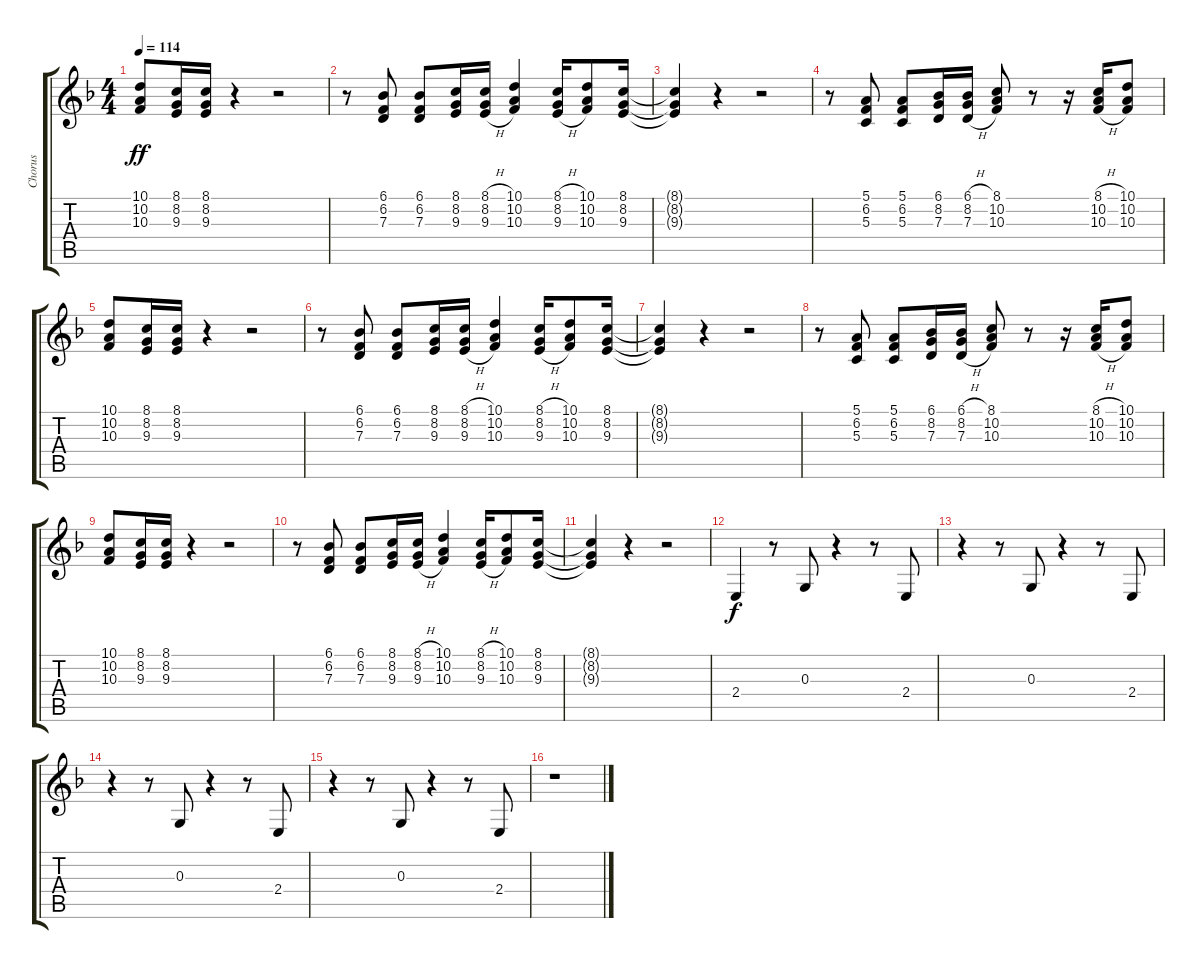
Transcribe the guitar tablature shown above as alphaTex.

\track ("Chorus" "Chorus") {instrument voiceoohs}
\staff {score tabs}
\tuning (E4 B3 G3 D3 A2 E2) {hide}
\ts (4 4)
\tempo 114
\clef g2
\ks f
(10.1 10.2 10.3).8{dy ff} (8.1 8.2 9.3).16 (8.1 8.2 9.3).16 r.4 r.2 |
r.8 (6.1 6.2 7.3).8 (6.1 6.2 7.3).8 (8.1 8.2 9.3).16 (8.1{h} 8.2{h} 9.3{h}).16 (10.1 10.2 10.3).4 (8.1{h} 8.2{h} 9.3{h}).16 (10.1 10.2 10.3).8 (8.1 8.2 9.3).16 |
(8.1{t} 8.2{t} 9.3{t}).4 r.4 r.2 |
r.8 (5.1 6.2 5.3).8{volume 16 instrument synthvoice} (5.1 6.2 5.3).8 (6.1 8.2 7.3).16 (6.1{h} 8.2{h} 7.3{h}).16 (8.1 10.2 10.3).8 r.8 r.16 (8.1{h} 10.2{h} 10.3{h}).16 (10.1 10.2 10.3).8 |
(10.1 10.2 10.3).8 (8.1 8.2 9.3).16 (8.1 8.2 9.3).16 r.4 r.2 |
r.8 (6.1 6.2 7.3).8 (6.1 6.2 7.3).8 (8.1 8.2 9.3).16 (8.1{h} 8.2{h} 9.3{h}).16 (10.1 10.2 10.3).4 (8.1{h} 8.2{h} 9.3{h}).16 (10.1 10.2 10.3).8 (8.1 8.2 9.3).16 |
(8.1{t} 8.2{t} 9.3{t}).4 r.4 r.2 |
r.8 (5.1 6.2 5.3).8{volume 16 instrument synthvoice} (5.1 6.2 5.3).8 (6.1 8.2 7.3).16 (6.1{h} 8.2{h} 7.3{h}).16 (8.1 10.2 10.3).8 r.8 r.16 (8.1{h} 10.2{h} 10.3{h}).16 (10.1 10.2 10.3).8 |
(10.1 10.2 10.3).8 (8.1 8.2 9.3).16 (8.1 8.2 9.3).16 r.4 r.2 |
r.8 (6.1 6.2 7.3).8 (6.1 6.2 7.3).8 (8.1 8.2 9.3).16 (8.1{h} 8.2{h} 9.3{h}).16 (10.1 10.2 10.3).4 (8.1{h} 8.2{h} 9.3{h}).16 (10.1 10.2 10.3).8 (8.1 8.2 9.3).16 |
(8.1{t} 8.2{t} 9.3{t}).4 r.4 r.2 |
2.4.4{dy f volume 13 instrument sopranosax} r.8 0.3.8 r.4 r.8 2.4.8 |
r.4 r.8 0.3.8 r.4 r.8 2.4.8 |
r.4 r.8 0.3.8 r.4 r.8 2.4.8 |
r.4 r.8 0.3.8 r.4 r.8 2.4.8 |
r.1
